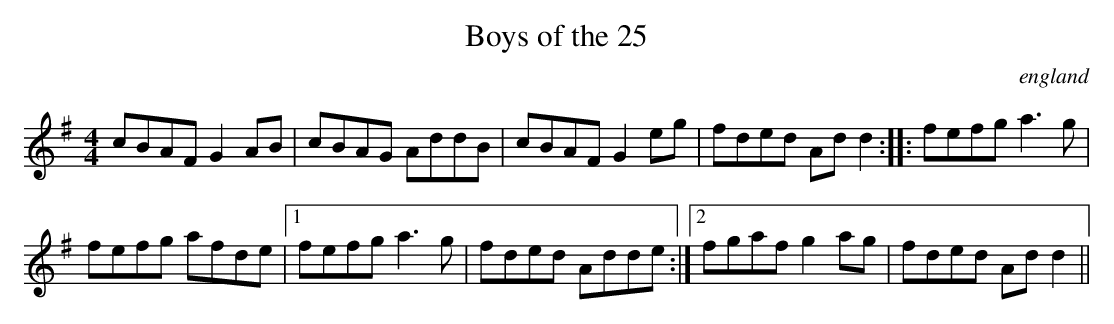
X:1
T:Boys of the 25
O:england
M:4/4
L:1/8
K:G
cBAF G2AB | cBAG AddB | cBAF G2eg | fded Add2 :: fefg a3g |
fefg afde |1 fefg a3g | fded Adde :|2 fgaf g2ag | fded Add2 ||
